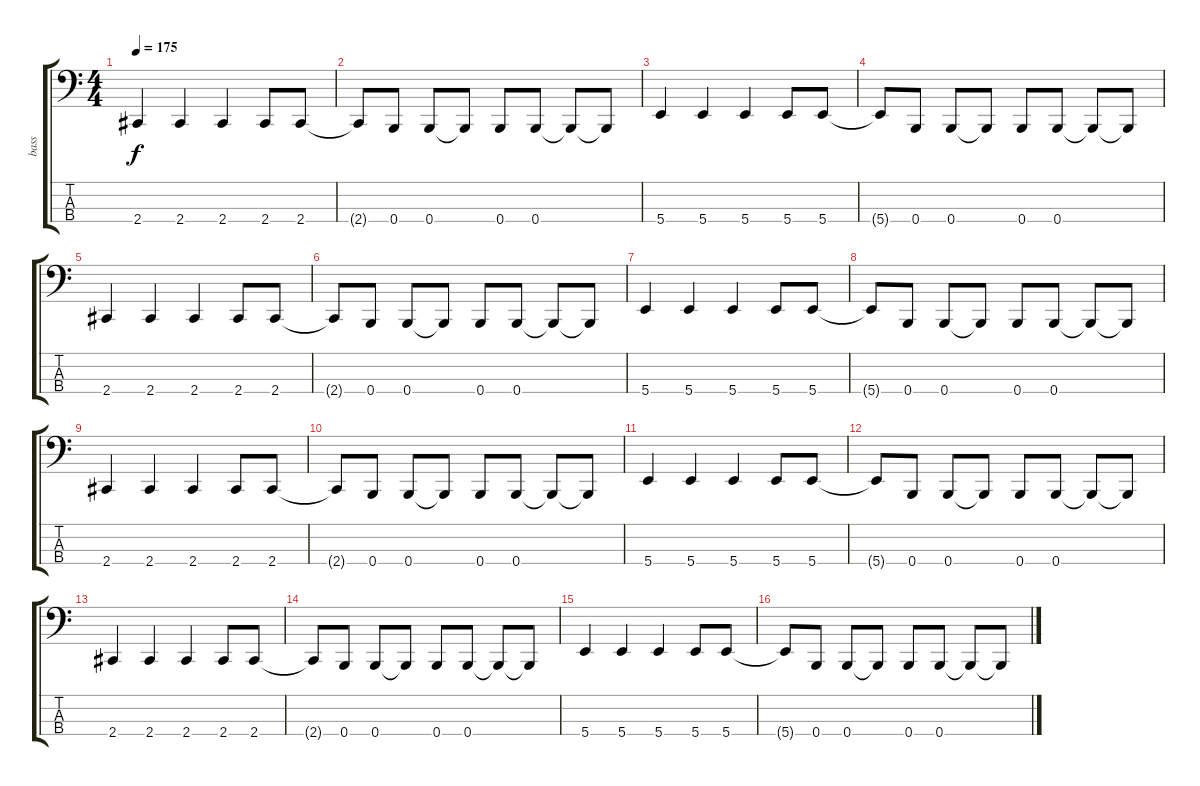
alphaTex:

\track ("bass" "bass") {instrument electricbasspick}
\staff {score tabs}
\tuning (E2 B1 Gb1 B0) {hide}
\ts (4 4)
\tempo 175
\clef f4
\ks c
2.4.4{dy f} 2.4.4 2.4.4 2.4.8 2.4.8 |
2.4{t}.8 0.4.8 0.4.8 0.4{t}.8 0.4.8 0.4.8 0.4{t}.8 0.4{t}.8 |
5.4.4 5.4.4 5.4.4 5.4.8 5.4.8 |
5.4{t}.8 0.4.8 0.4.8 0.4{t}.8 0.4.8 0.4.8 0.4{t}.8 0.4{t}.8 |
2.4.4 2.4.4 2.4.4 2.4.8 2.4.8 |
2.4{t}.8 0.4.8 0.4.8 0.4{t}.8 0.4.8 0.4.8 0.4{t}.8 0.4{t}.8 |
5.4.4 5.4.4 5.4.4 5.4.8 5.4.8 |
5.4{t}.8 0.4.8 0.4.8 0.4{t}.8 0.4.8 0.4.8 0.4{t}.8 0.4{t}.8 |
2.4.4 2.4.4 2.4.4 2.4.8 2.4.8 |
2.4{t}.8 0.4.8 0.4.8 0.4{t}.8 0.4.8 0.4.8 0.4{t}.8 0.4{t}.8 |
5.4.4 5.4.4 5.4.4 5.4.8 5.4.8 |
5.4{t}.8 0.4.8 0.4.8 0.4{t}.8 0.4.8 0.4.8 0.4{t}.8 0.4{t}.8 |
2.4.4 2.4.4 2.4.4 2.4.8 2.4.8 |
2.4{t}.8 0.4.8 0.4.8 0.4{t}.8 0.4.8 0.4.8 0.4{t}.8 0.4{t}.8 |
5.4.4 5.4.4 5.4.4 5.4.8 5.4.8 |
5.4{t}.8 0.4.8 0.4.8 0.4{t}.8 0.4.8 0.4.8 0.4{t}.8 0.4{t}.8
